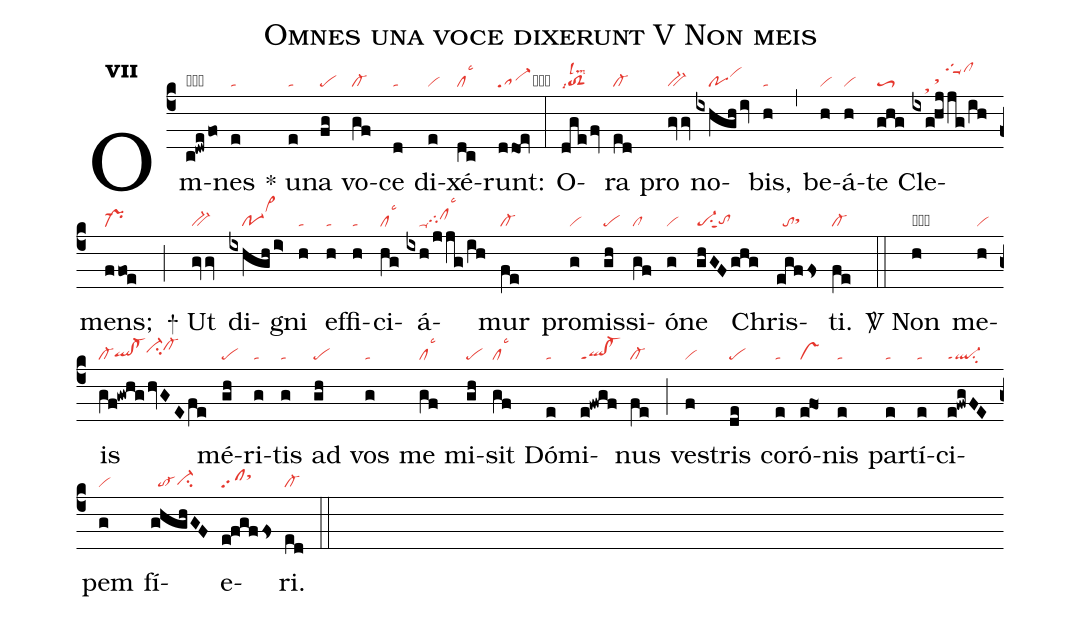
name:Omnes una voce dixerunt V Non meis;
office-part:re;
mode:7;
nabc-lines:1;
%%
initial-style: 1;
name:Omnes una voce dixerunt;
mode: 4;
office-part: Responsorium;
annotation: Resp.;
annotation: iv;
nabc-lines:1;
%%
(c4) Om(c!dwe/fo|obql-ppt1orhj)nes(e|ta) <sp>*</sp> u(e|ta)na(fg|pe) vo(gf|cl-)ce(d|ta) di(e|vi)xé(dc|cllsc3)runt:(ddoe|sa-cb) (:) O(dge/fv|toS2lslm2lsi7)ra(ed|cl-) pro(gvgv|bv-) no(ixhgh/iv|////povihj)bis,(h|ta) (,) be(h|vi)á(h|vi)te(ghg|toS3) Cle(ixghjjg/ih|////sthd/sthh/tgS-hkclhl)mens;(ffoe|pr-) (;)
<sp>+</sp> Ut(gvgv|bv-) di(ixhgh/i>|////po-1vi>hl)gni(h|ta) ef(h|ta)fi(h|ta)ci(hg|cllsc3)á(ixh/jjg/ih|////ta-tghhclhilsc3)mur(fe|cl-) pro(g|vi)mis(gh|pe)si(gf|cl)ó(g|vi)ne(ghGFghg|pe-su1sut1tohg) Chris(egffs|//tosthh)ti.(fe|cl-) (::)

<sp>V/</sp> Non(h|obvi) me(h|vi)is(gf!gwhg/hvGEfe|cl-qlhg!cl-hgci-hicl-hj) mé(gh|pe)ri(g|ta)tis(g|ta) ad(gh|pe) vos(g|ta) me(gf|cllsc3) mi(gh|pe)sit(gf|cllsc3) Dó(e|ta)mi(e!fwgf|ql!cl-ppt1)nus(fe|cl-) (;) ves(f|vi)tris(de|pe) co(e|ta)ró(efO1|vs)nis(e|ta) par(e|ta)tí(e|ta)ci(e!fwgFE|ql-ppt1su2)pem(g|vi) fí(ghghGF|//to-ci-hg)e(e!fgffs|sfsthj)ri.(ed|cl-) (::)
